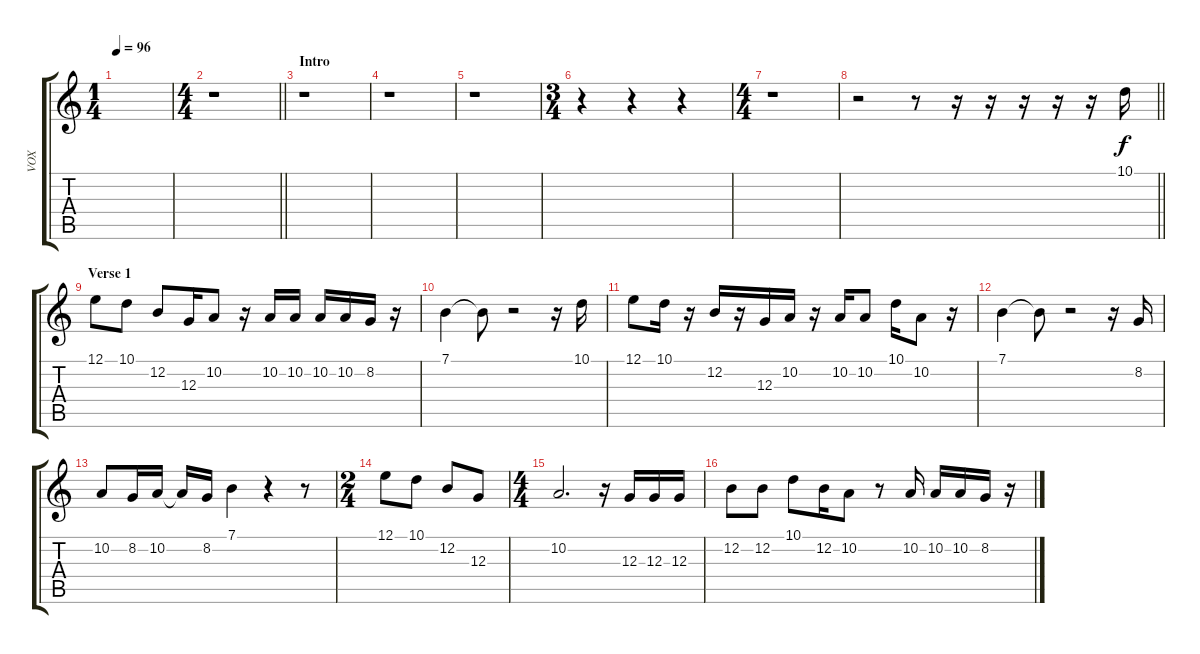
\track ("VOX" "VOX") {instrument choiraahs}
\staff {score tabs}
\tuning (E4 B3 G3 D3 A2 E2) {hide}
\ts (1 4)
\tempo 96
\clef g2
\ks c
|
\ts (4 4)
\barLineRight lightlight
r.1 |
\section ("" "Intro")
r.1 |
r.1 |
r.1 |
\ts (3 4)
r.4 r.4 r.4 |
\ts (4 4)
r.1 |
\barLineRight lightlight
r.2 r.8 r.16 r.16 r.16 r.16 r.16 10.1.16 |
\section ("" "Verse 1")
12.1.8 10.1.8 12.2.8 12.3.16 10.2.8 r.16 10.2.16 10.2.16 10.2.16 10.2.16 8.2.16 r.16 |
7.1.4 7.1{t}.8 r.2 r.16 10.1.16 |
12.1.8 10.1.16 r.16 12.2.16 r.16 12.3.16 10.2.16 r.16 10.2.16 10.2.8 10.1.16 10.2.8 r.16 |
7.1.4 7.1{t}.8 r.2 r.16 8.2.16 |
10.2.8 8.2.16 10.2.16 10.2{t}.16 8.2.16 7.1.4 r.4 r.8 |
\ts (2 4)
12.1.8 10.1.8 12.2.8 12.3.8 |
\ts (4 4)
10.2.2{d} r.16 12.3.16 12.3.16 12.3.16 |
12.2.8 12.2.8 10.1.8 12.2.16 10.2.8 r.8 10.2.16 10.2.16 10.2.16 8.2.16 r.16
